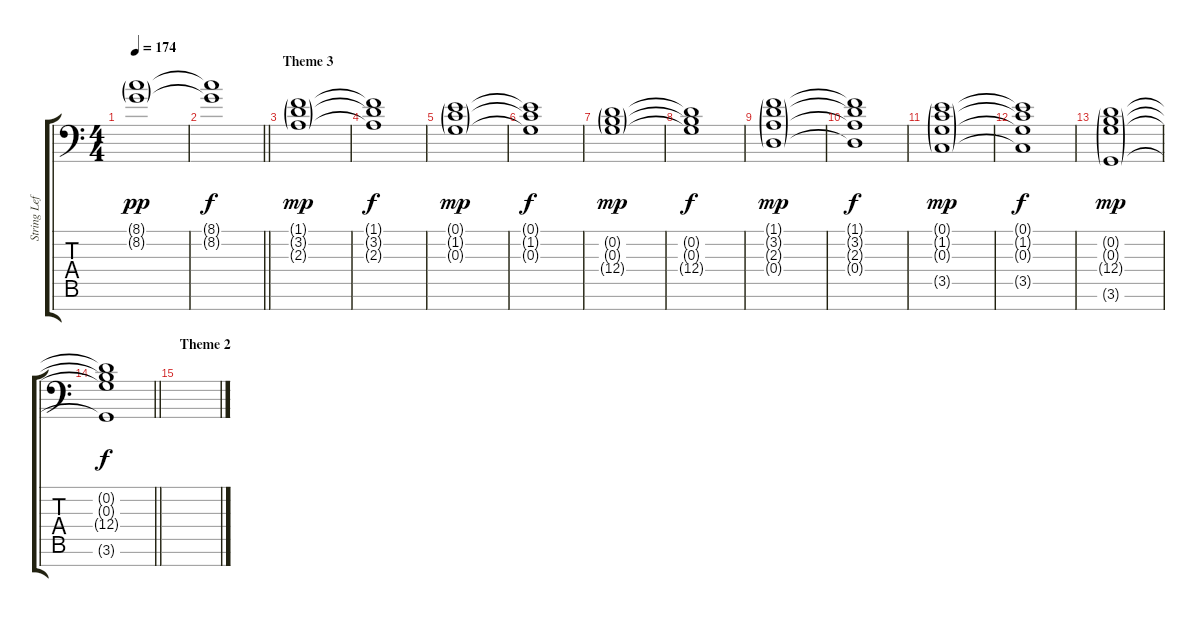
\track ("String Left" "String Lef") {instrument stringensemble1}
\staff {score tabs}
\tuning (E4 B3 G3 D3 A2 E2 C-1) {hide}
\ts (4 4)
\tempo 174
\clef f4
\ks c
(8.1{g} 8.2{g}).1{dy pp} |
\barLineRight lightlight
(8.1{t} 8.2{t}).1{dy f} |
\section ("" "Theme 3")
(1.1{g} 3.2{g} 2.3{g}).1{dy mp} |
(1.1{t} 3.2{t} 2.3{t}).1{dy f} |
(0.1{g} 1.2{g} 0.3{g}).1{dy mp} |
(0.1{t} 1.2{t} 0.3{t}).1{dy f} |
(0.2{g} 0.3{g} 12.4{g}).1{dy mp} |
(0.2{t} 0.3{t} 12.4{t}).1{dy f} |
(1.1{g} 3.2{g} 2.3{g} 0.4{g}).1{dy mp} |
(1.1{t} 3.2{t} 2.3{t} 0.4{t}).1{dy f} |
(0.1{g} 1.2{g} 0.3{g} 3.5{g}).1{dy mp} |
(0.1{t} 1.2{t} 0.3{t} 3.5{t}).1{dy f} |
(0.2{g} 0.3{g} 12.4{g} 3.6{g}).1{dy mp} |
\barLineRight lightlight
(0.2{t} 0.3{t} 12.4{t} 3.6{t}).1{dy f} |
\section ("" "Theme 2")
